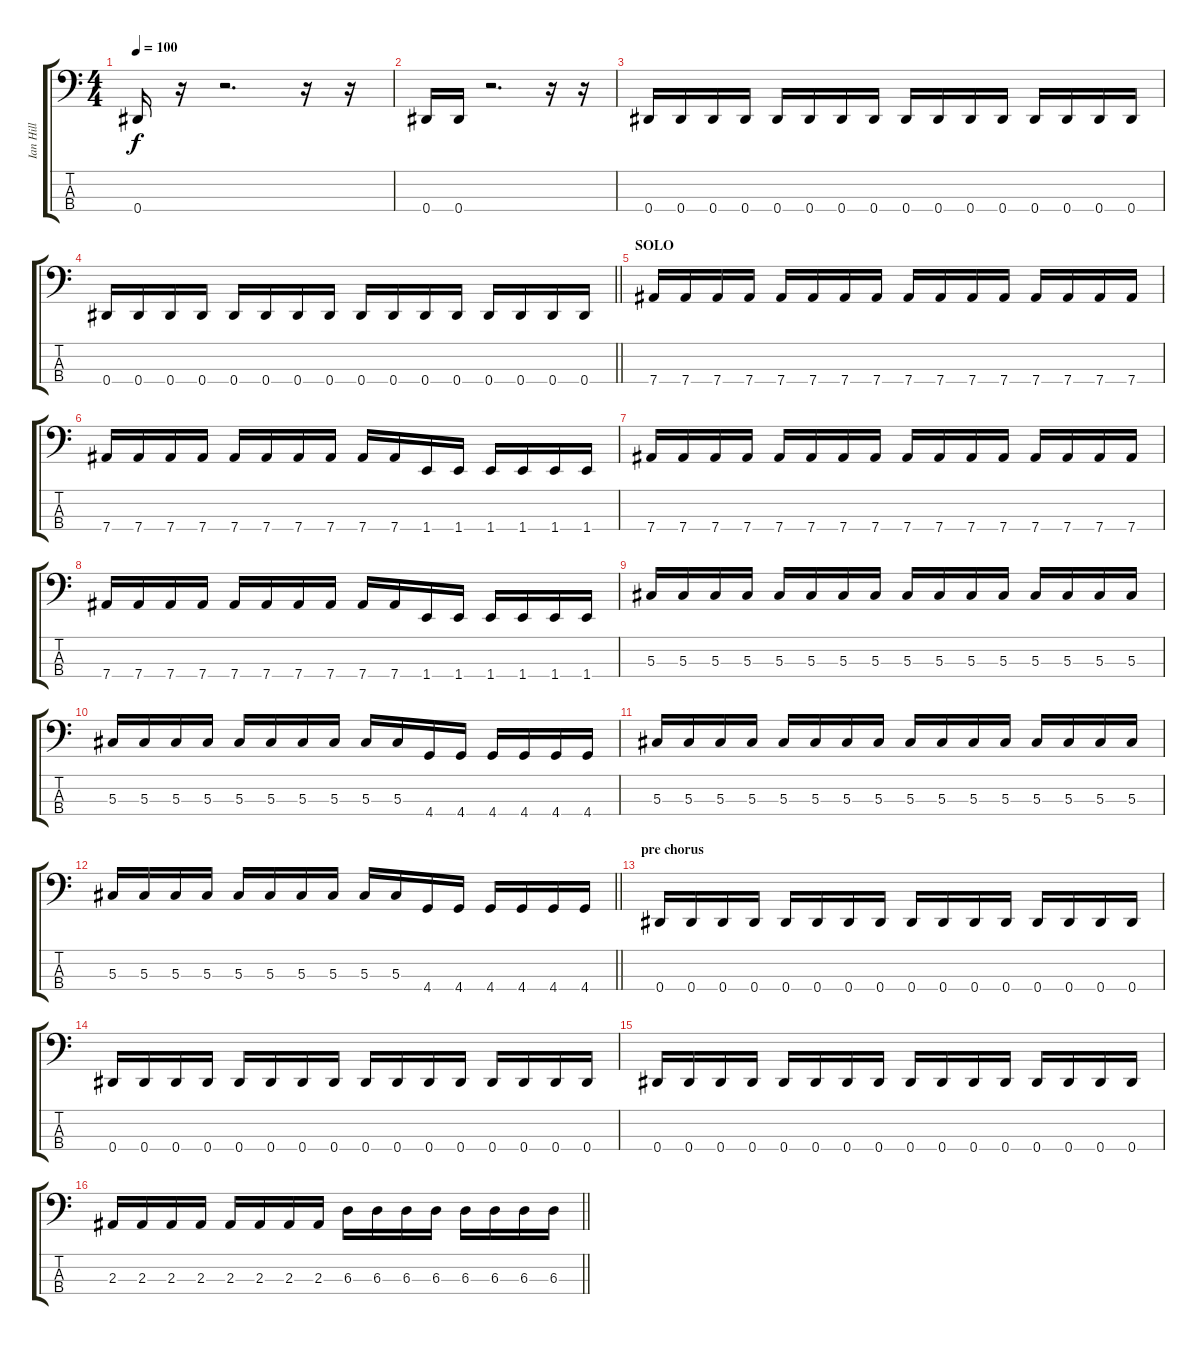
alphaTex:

\track ("Ian Hill" "Ian Hill") {instrument electricbassfinger}
\staff {score tabs}
\tuning (Gb2 Db2 Ab1 Eb1) {hide}
\ts (4 4)
\tempo 100
\clef f4
\ks c
0.4.16{dy f} r.16 r.2{d} r.16 r.16 |
0.4.16 0.4.16 r.2{d} r.16 r.16 |
0.4.16 0.4.16 0.4.16 0.4.16 0.4.16 0.4.16 0.4.16 0.4.16 0.4.16 0.4.16 0.4.16 0.4.16 0.4.16 0.4.16 0.4.16 0.4.16 |
\barLineRight lightlight
0.4.16 0.4.16 0.4.16 0.4.16 0.4.16 0.4.16 0.4.16 0.4.16 0.4.16 0.4.16 0.4.16 0.4.16 0.4.16 0.4.16 0.4.16 0.4.16 |
\section ("" "SOLO")
7.4.16{volume 9} 7.4.16 7.4.16 7.4.16 7.4.16 7.4.16 7.4.16 7.4.16 7.4.16 7.4.16 7.4.16 7.4.16 7.4.16 7.4.16 7.4.16 7.4.16 |
7.4.16 7.4.16 7.4.16 7.4.16 7.4.16 7.4.16 7.4.16 7.4.16 7.4.16 7.4.16 1.4.16 1.4.16 1.4.16 1.4.16 1.4.16 1.4.16 |
7.4.16 7.4.16 7.4.16 7.4.16 7.4.16 7.4.16 7.4.16 7.4.16 7.4.16 7.4.16 7.4.16 7.4.16 7.4.16 7.4.16 7.4.16 7.4.16 |
7.4.16 7.4.16 7.4.16 7.4.16 7.4.16 7.4.16 7.4.16 7.4.16 7.4.16 7.4.16 1.4.16 1.4.16 1.4.16 1.4.16 1.4.16 1.4.16 |
5.3.16 5.3.16 5.3.16 5.3.16 5.3.16 5.3.16 5.3.16 5.3.16 5.3.16 5.3.16 5.3.16 5.3.16 5.3.16 5.3.16 5.3.16 5.3.16 |
5.3.16 5.3.16 5.3.16 5.3.16 5.3.16 5.3.16 5.3.16 5.3.16 5.3.16 5.3.16 4.4.16 4.4.16 4.4.16 4.4.16 4.4.16 4.4.16 |
5.3.16 5.3.16 5.3.16 5.3.16 5.3.16 5.3.16 5.3.16 5.3.16 5.3.16 5.3.16 5.3.16 5.3.16 5.3.16 5.3.16 5.3.16 5.3.16 |
\barLineRight lightlight
5.3.16 5.3.16 5.3.16 5.3.16 5.3.16 5.3.16 5.3.16 5.3.16 5.3.16 5.3.16 4.4.16 4.4.16 4.4.16 4.4.16 4.4.16 4.4.16 |
\section ("" "pre chorus")
0.4.16 0.4.16 0.4.16 0.4.16 0.4.16 0.4.16 0.4.16 0.4.16 0.4.16 0.4.16 0.4.16 0.4.16 0.4.16 0.4.16 0.4.16 0.4.16 |
0.4.16 0.4.16 0.4.16 0.4.16 0.4.16 0.4.16 0.4.16 0.4.16 0.4.16 0.4.16 0.4.16 0.4.16 0.4.16 0.4.16 0.4.16 0.4.16 |
0.4.16 0.4.16 0.4.16 0.4.16 0.4.16 0.4.16 0.4.16 0.4.16 0.4.16 0.4.16 0.4.16 0.4.16 0.4.16 0.4.16 0.4.16 0.4.16 |
\barLineRight lightlight
2.3.16 2.3.16 2.3.16 2.3.16 2.3.16 2.3.16 2.3.16 2.3.16 6.3.16 6.3.16 6.3.16 6.3.16 6.3.16 6.3.16 6.3.16 6.3.16
